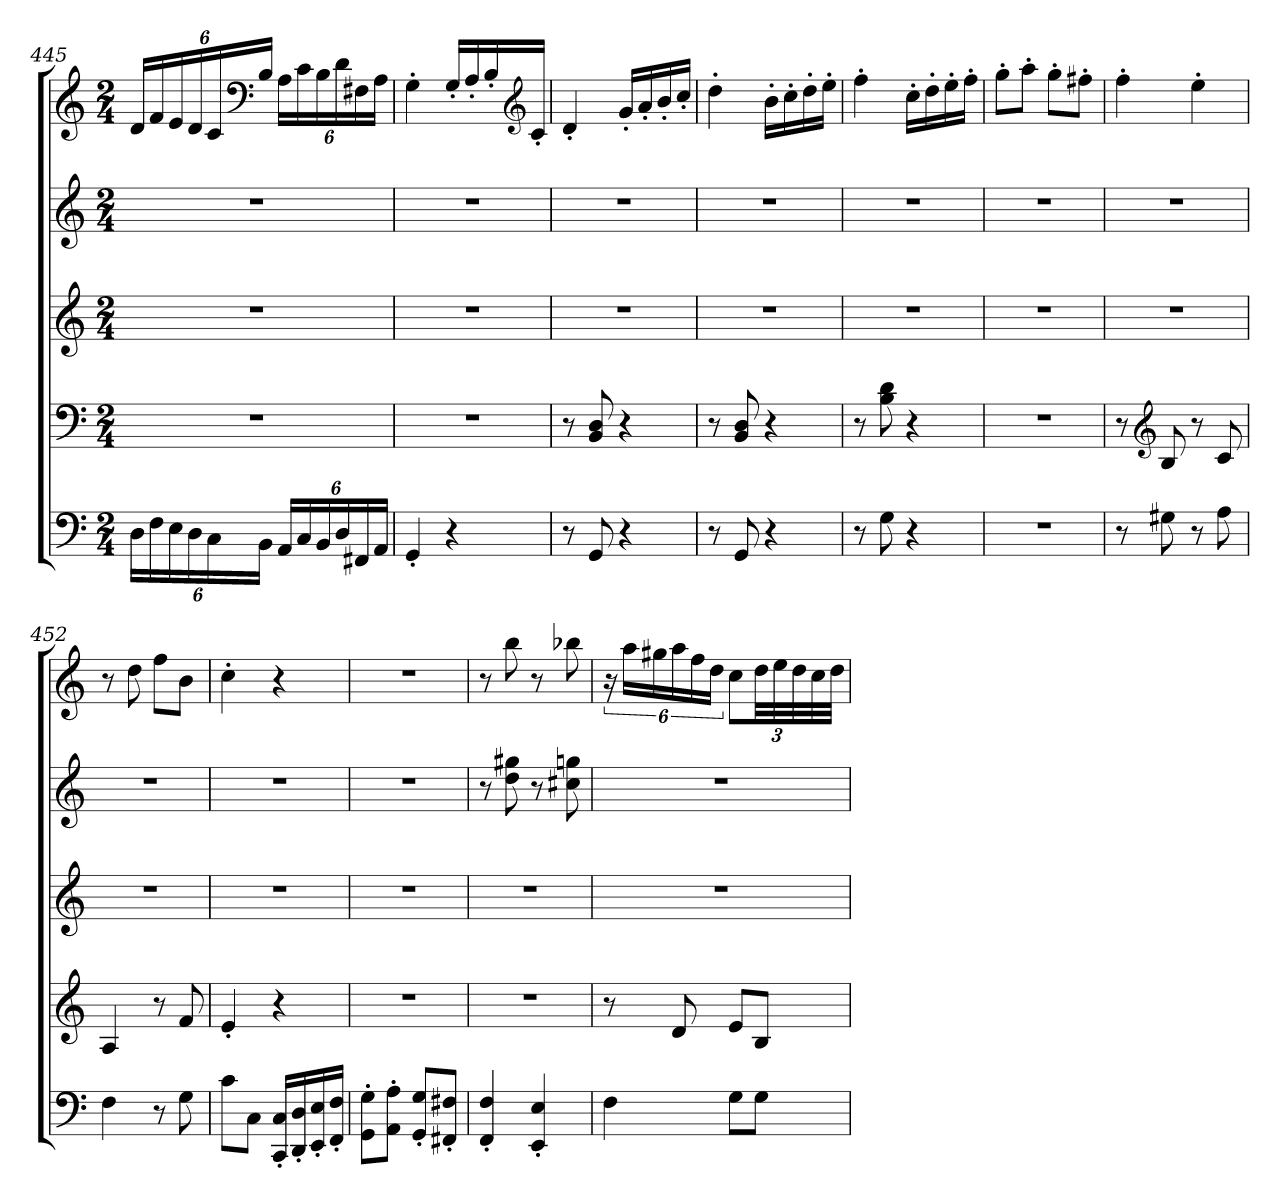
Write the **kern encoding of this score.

**kern	**kern	**kern	**kern	**kern
*part5	*part4	*part3	*part2	*part1
*staff5	*staff4	*staff3	*staff2	*staff1
!!LO:PB:g=z
*clefF4	*clefF4	*clefG2	*clefG2	*clefG2
*k[]	*k[]	*k[]	*k[]	*k[]
*M2/4	*M2/4	*M2/4	*M2/4	*M2/4
*Xbrackettup	*	*	*	*Xbrackettup
=445	=445	=445	=445	=445
24D\LL	2r	2r	2r	24d/LL
24F\	.	.	.	24f/
24E\	.	.	.	24e/
24D\	.	.	.	24d/
24C\	.	.	.	24c/
*	*	*	*	*clefF4
24BB\JJ	.	.	.	24B/JJ
24AA/LL	.	.	.	24A\LL
24C/	.	.	.	24c\
24BB/	.	.	.	24B\
24D/	.	.	.	24d\
24FF#X/	.	.	.	24F#X\
24AA/JJ	.	.	.	24A\JJ
=446	=446	=446	=446	=446
*	*	*	*	*MM92
4GG'/	2r	2r	2r	4G'\
*	*	*	*	*MM100
4r	.	.	.	16G'/LL
.	.	.	.	16A'/
.	.	.	.	16B'/
*	*	*	*	*clefG2
.	.	.	.	16c'/JJ
=447	=447	=447	=447	=447
8r	8r	2r	2r	4d'/
8GG/	8BB/ 8D/	.	.	.
4r	4r	.	.	16g'/LL
.	.	.	.	16a'/
.	.	.	.	16b'/
.	.	.	.	16cc'/JJ
=448	=448	=448	=448	=448
8r	8r	2r	2r	4dd'\
8GG/	8BB/ 8D/	.	.	.
4r	4r	.	.	16b'\LL
.	.	.	.	16cc'\
.	.	.	.	16dd'\
.	.	.	.	16ee'\JJ
=449	=449	=449	=449	=449
8r	8r	2r	2r	4ff'\
8G\	8B\ 8d\	.	.	.
*	*	*	*	*MM100
4r	4r	.	.	16cc'\LL
.	.	.	.	16dd'\
.	.	.	.	16ee'\
.	.	.	.	16ff'\JJ
!!LO:LB:g=z
=450	=450	=450	=450	=450
2r	2r	2r	2r	8gg'\L
*	*	*	*	*MM100
.	.	.	.	8aa'\J
.	.	.	.	8gg'\L
.	.	.	.	8ff#X'\J
=451	=451	=451	=451	=451
*	*	*	*	*MM100
8r	8r	2r	2r	4ff'\
*	*clefG2	*	*	*
8G#X\	8B/	.	.	.
8r	8r	.	.	4ee'\
8A\	8c/	.	.	.
=452	=452	=452	=452	=452
*	*	*	*	*MM99
4F\	4A/	2r	2r	8r
.	.	.	.	8dd\
8r	8r	.	.	8ff\L
8G\	8f/	.	.	8b\J
=453	=453	=453	=453	=453
8c\L	4e'/	2r	2r	4cc'\
8C\J	.	.	.	.
*	*	*	*	*MM100
16CC/' 16C/'LL	4r	.	.	4r
16DD/' 16D/'	.	.	.	.
16EE/' 16E/'	.	.	.	.
16FF/' 16F/'JJ	.	.	.	.
=454	=454	=454	=454	=454
8GG\' 8G\'L	2r	2r	2r	2r
8AA\' 8A\'J	.	.	.	.
8GG/' 8G/'L	.	.	.	.
8FF#X/' 8F#X/'J	.	.	.	.
=455	=455	=455	=455	=455
*	*	*	*	*MM100
4FF/' 4F/'	2r	2r	8r	8r
.	.	.	8dd\ 8gg#X\	8bb\
4EE/' 4E/'	.	.	8r	8r
.	.	.	8cc#X\ 8ggn\	8bb-X\
!!LO:PB:g=z
=456	=456	=456	=456	=456
*	*	*	*	*brackettup
4F\	8r	2r	2r	24r
.	.	.	.	24aa\LL
.	.	.	.	24gg#X\
*	*	*	*	*Xbrackettup
.	8d/	.	.	24aa\
.	.	.	.	24ff\
.	.	.	.	24dd\JJ
8G\L	8e/L	.	.	8cc\L
*	*	*	*	*MM98
8G\J	8B/J	.	.	48dd\LL
.	.	.	.	48ee\
.	.	.	.	48dd\
.	.	.	.	32cc\
.	.	.	.	32dd\JJJ
=	=	=	=	=
*-	*-	*-	*-	*-
